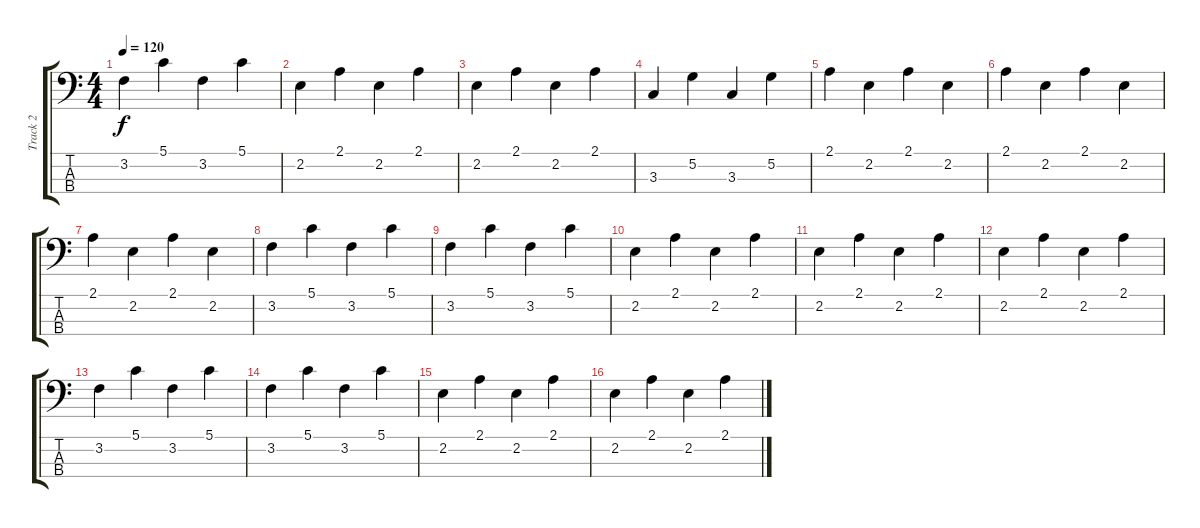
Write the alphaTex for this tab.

\track ("Track 2" "Track 2") {instrument electricbassfinger}
\staff {score tabs}
\tuning (G2 D2 A1 E1) {hide}
\ts (4 4)
\tempo 120
\clef f4
\ks c
3.2.4{dy f} 5.1.4 3.2.4 5.1.4 |
2.2.4 2.1.4 2.2.4 2.1.4 |
2.2.4 2.1.4 2.2.4 2.1.4 |
3.3.4 5.2.4 3.3.4 5.2.4 |
2.1.4 2.2.4 2.1.4 2.2.4 |
2.1.4 2.2.4 2.1.4 2.2.4 |
2.1.4 2.2.4 2.1.4 2.2.4 |
3.2.4 5.1.4 3.2.4 5.1.4 |
3.2.4 5.1.4 3.2.4 5.1.4 |
2.2.4 2.1.4 2.2.4 2.1.4 |
2.2.4 2.1.4 2.2.4 2.1.4 |
2.2.4 2.1.4 2.2.4 2.1.4 |
3.2.4 5.1.4 3.2.4 5.1.4 |
3.2.4 5.1.4 3.2.4 5.1.4 |
2.2.4 2.1.4 2.2.4 2.1.4 |
2.2.4 2.1.4 2.2.4 2.1.4
